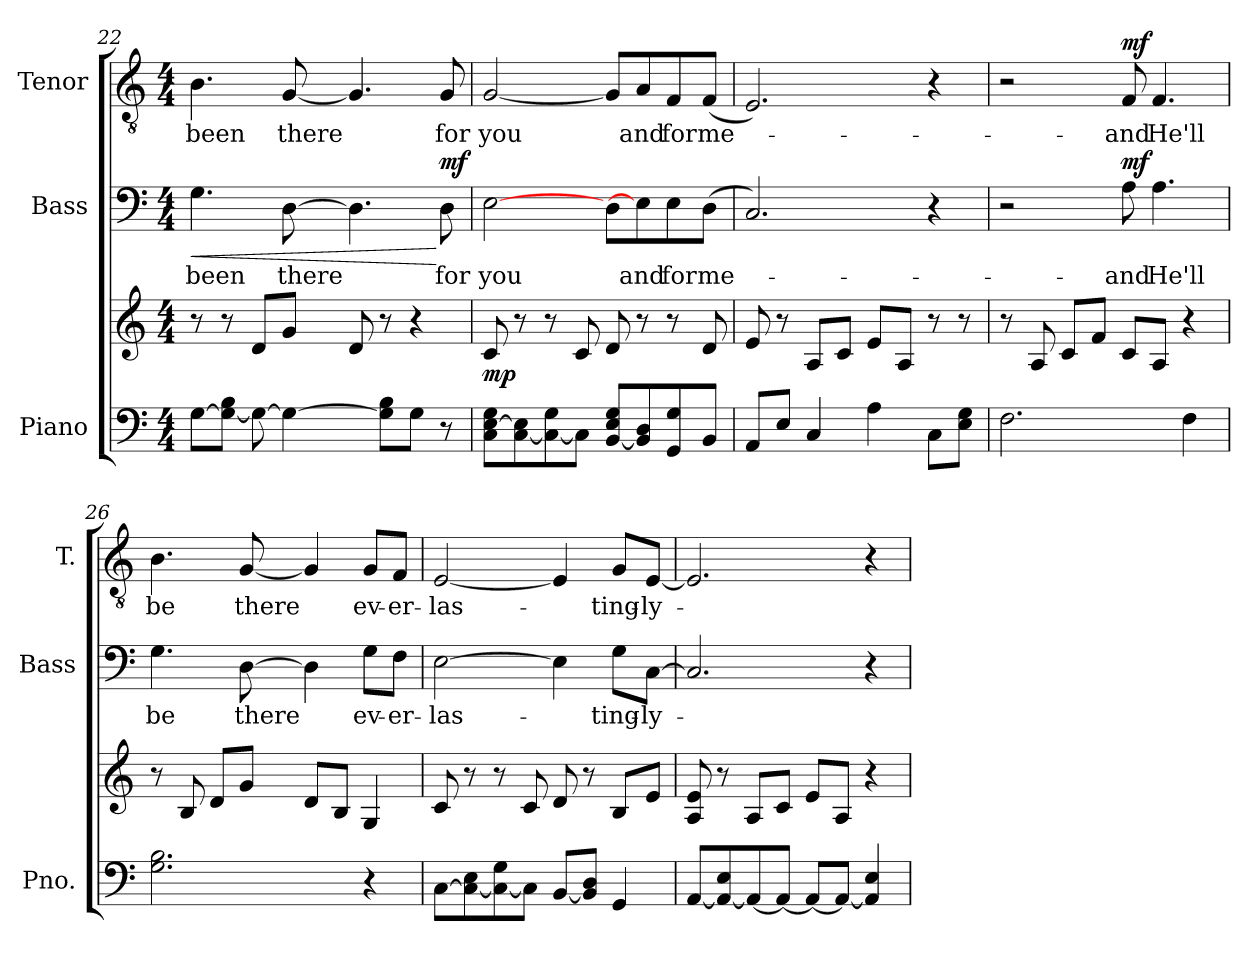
**kern	**kern	**dynam	**kern	**text	**dynam	**kern	**text	**dynam
*part3	*part3	*part3	*part2	*part2	*part2	*part1	*part1	*part1
*staff4	*staff3	*staff3/4	*staff2	*staff2	*staff2	*staff1	*staff1	*staff1
*I"Piano	*	*	*I"Bass	*	*	*I"Tenor	*	*
*I'Pno.	*	*	*I'Bass	*	*	*I'T.	*	*
!!LO:PB:g=z
*clefF4	*clefG2	*	*clefF4	*	*	*clefGv2	*	*
*	*	*	*	*	*	*ITrd7c12	*	*
*k[]	*k[]	*	*k[]	*	*	*k[]	*	*
*C:	*C:	*	*C:	*	*	*C:	*	*
*M4/4	*M4/4	*	*M4/4	*	*	*M4/4	*	*
=22	=22	=22	=22	=22	=22	=22	=22	=22
!	!	!	!	!LO:LY:b:color=#000000	!LO:HP:b	!	!	!
!	!	!	!	!	!	!	!LO:LY:b:color=#000000	!
[8Gi\L	8r	.	4.Gi\	been	<	4.BBi\	been	.
8Gi\_ 8BiJ	8r	.	.	.	.	.	.	.
8Gi\_	8di/L	.	.	.	.	.	.	.
!	!	!	!	!LO:LY:b:color=#000000	!	!	!	!
!	!	!	!	!	!	!	!LO:LY:b:color=#000000	!
4Gi\_	8gi/J	.	[8Di\	there	.	[8GGi/	there	.
.	8di/	.	4.Di\]	.	.	4.GGi/]	.	.
8Gi\] 8BiL	8r	.	.	.	.	.	.	.
8Gi\J	4r	.	.	.	.	.	.	.
!	!	!	!	!LO:LY:b:color=#000000	!	!	!	!
!	!	!	!	!	!	!	!LO:LY:b:color=#000000	!
8r	.	.	8Di\	for	[ mf	8GGi/	for	.
=23	=23	=23	=23	=23	=23	=23	=23	=23
!	!	!	!	!LO:LY:b:color=#000000	!	!	!	!
!	!	!	!	!	!	!	!LO:LY:b:color=#000000	!
8Ci\ [8Ei 8GiL	8ci/	mp	[2Ei\	you	.	[2GGi/	you	.
[8Ci\ 8Ei]	8r	.	.	.	.	.	.	.
8Ci\_ 8Gi	8r	.	.	.	.	.	.	.
8Ci\J]	8ci/	.	.	.	.	.	.	.
[8BBi/ 8Ei 8GiL	8di/	.	8Di\L	.	.	8GGi/L]	.	.
!	!	!	!	!LO:LY:b:color=#000000	!	!	!	!
!	!	!	!	!	!	!	!LO:LY:b:color=#000000	!
8BBi/] 8Di	8r	.	8Ei\]	and	.	8AAi/	and	.
!	!	!	!	!LO:LY:b:color=#000000	!	!	!	!
!	!	!	!	!	!	!	!LO:LY:b:color=#000000	!
8GGi/ 8Gi	8r	.	8Ei\	for	.	8FFi/	for	.
!	!	!	!	!LO:LY:b:color=#000000	!	!	!	!
!	!	!	!	!	!	!	!LO:LY:b:color=#000000	!
8BBi/J	8di/	.	(8Di\J	me-	.	(8FFi/J	me-	.
=24	=24	=24	=24	=24	=24	=24	=24	=24
8AAi/L	8ei/	.	2.Ci/)	.	.	2.EEi/)	.	.
8Ei/J	8r	.	.	.	.	.	.	.
4Ci/	8Ai/L	.	.	.	.	.	.	.
.	8ci/J	.	.	.	.	.	.	.
4Ai\	8ei/L	.	.	.	.	.	.	.
.	8Ai/J	.	.	.	.	.	.	.
8Ci\L	8r	.	4r	.	.	4r	.	.
8Ei\ 8GiJ	8r	.	.	.	.	.	.	.
!!LO:LB:g=z
=25	=25	=25	=25	=25	=25	=25	=25	=25
2.Fi\	8r	.	2r	.	.	2r	.	.
.	8Ai/	.	.	.	.	.	.	.
.	8ci/L	.	.	.	.	.	.	.
.	8fi/J	.	.	.	.	.	.	.
!	!	!	!	!LO:LY:b:color=#000000	!	!	!	!
!	!	!	!	!	!	!	!LO:LY:b:color=#000000	!
.	8ci/L	.	8Ai\	-and	mf	8FFi/	-and	mf
!	!	!	!	!LO:LY:b:color=#000000	!	!	!	!
!	!	!	!	!	!	!	!LO:LY:b:color=#000000	!
.	8Ai/J	.	4.Ai\	He'll	.	4.FFi/	He'll	.
4Fi\	4r	.	.	.	.	.	.	.
=26	=26	=26	=26	=26	=26	=26	=26	=26
!	!	!	!	!LO:LY:b:color=#000000	!	!	!	!
!	!	!	!	!	!	!	!LO:LY:b:color=#000000	!
2.Gi\ 2.Bi	8r	.	4.Gi\	be	.	4.BBi\	be	.
.	8Bi/	.	.	.	.	.	.	.
.	8di/L	.	.	.	.	.	.	.
!	!	!	!	!LO:LY:b:color=#000000	!	!	!	!
!	!	!	!	!	!	!	!LO:LY:b:color=#000000	!
.	8gi/J	.	[8Di\	there	.	[8GGi/	there	.
.	8di/L	.	4Di\]	.	.	4GGi/]	.	.
.	8Bi/J	.	.	.	.	.	.	.
!	!	!	!	!LO:LY:b:color=#000000	!	!	!	!
!	!	!	!	!	!	!	!LO:LY:b:color=#000000	!
4r	4Gi/	.	8Gi\L	ev-	.	8GGi/L	ev-	.
!	!	!	!	!LO:LY:b:color=#000000	!	!	!	!
!	!	!	!	!	!	!	!LO:LY:b:color=#000000	!
.	.	.	8Fi\J	-er-	.	8FFi/J	-er-	.
=27	=27	=27	=27	=27	=27	=27	=27	=27
!	!	!	!	!LO:LY:b:color=#000000	!	!	!	!
!	!	!	!	!	!	!	!LO:LY:b:color=#000000	!
[8Ci\L	8ci/	.	[2Ei\	-las-	.	[2EEi/	-las-	.
8Ci\_ 8Ei	8r	.	.	.	.	.	.	.
8Ci\_ 8Gi	8r	.	.	.	.	.	.	.
8Ci\J]	8ci/	.	.	.	.	.	.	.
[8BBi/L	8di/	.	4Ei\]	.	.	4EEi/]	.	.
8BBi/] 8DiJ	8r	.	.	.	.	.	.	.
!	!	!	!	!LO:LY:b:color=#000000	!	!	!	!
!	!	!	!	!	!	!	!LO:LY:b:color=#000000	!
4GGi/	8Bi/L	.	8Gi\L	-ting-	.	8GGi/L	-ting-	.
!	!	!	!	!LO:LY:b:color=#000000	!	!	!	!
!	!	!	!	!	!	!	!LO:LY:b:color=#000000	!
.	8ei/J	.	[8Ci\J	-ly-	.	[8EEi/J	-ly-	.
=28	=28	=28	=28	=28	=28	=28	=28	=28
[8AAi/L	8Ai/ 8ei	.	2.Ci/]	.	.	2.EEi/]	.	.
8AAi/_ 8Ei	8r	.	.	.	.	.	.	.
8AAi/_	8Ai/L	.	.	.	.	.	.	.
8AAi/J_	8ci/J	.	.	.	.	.	.	.
8AAi/L_	8ei/L	.	.	.	.	.	.	.
8AAi/J_	8Ai/J	.	.	.	.	.	.	.
4AAi/] 4Ei	4r	.	4r	.	.	4r	.	.
=	=	=	=	=	=	=	=	=
*-	*-	*-	*-	*-	*-	*-	*-	*-
